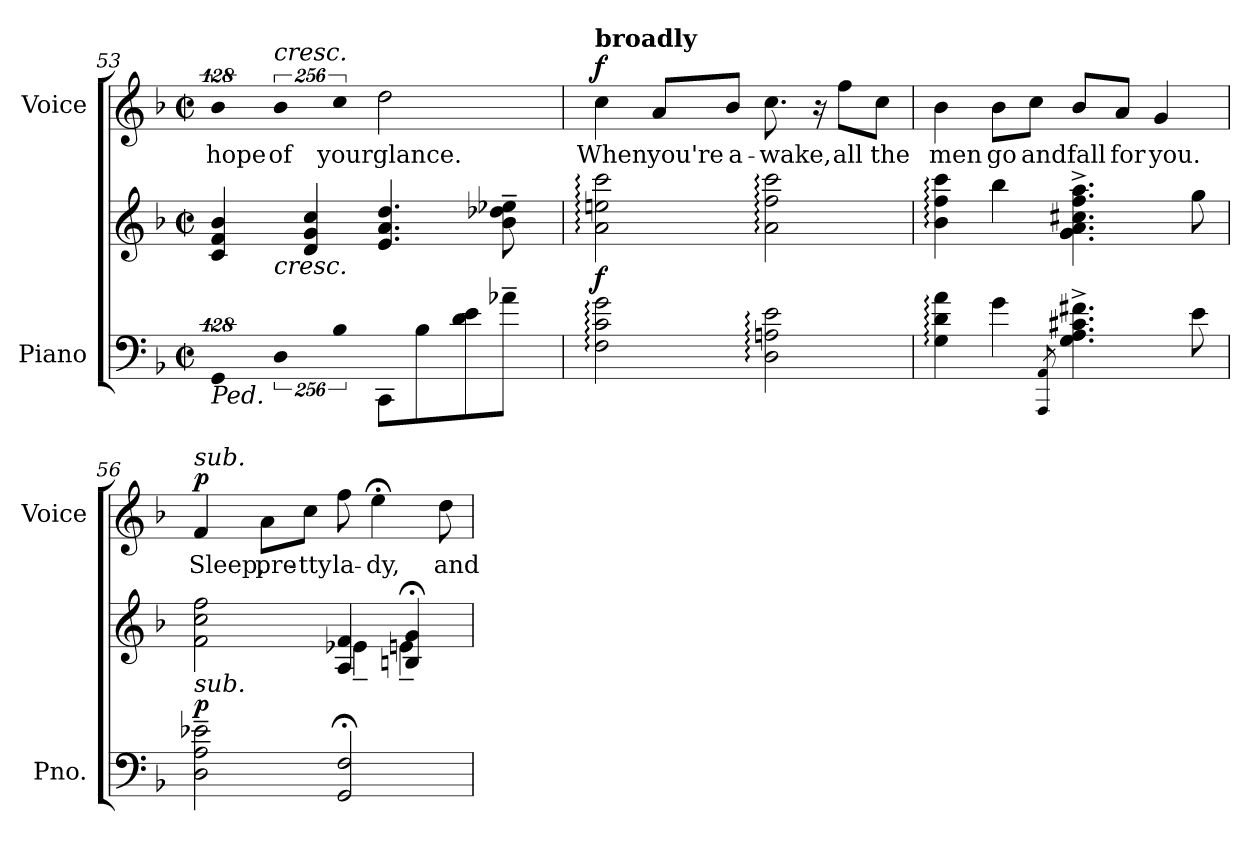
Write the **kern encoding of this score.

**kern	**kern	**dynam	**kern	**text	**dynam
*part2	*part2	*part2	*part1	*part1	*part1
*staff3	*staff2	*staff2/3	*staff1	*staff1	*staff1
*I"Piano	*	*	*I"Voice	*	*
*I'Pno.	*	*	*I'Voice	*	*
*clefF4	*clefG2	*	*clefG2	*	*
*k[b-]	*k[b-]	*	*k[b-]	*	*
*F:	*F:	*	*F:	*	*
*M2/2	*M2/2	*	*M2/2	*	*
*met(c|)	*met(c|)	*	*met(c|)	*	*
=53	=53	=53	=53	=53	=53
!LO:N:vis=4	!	!	!LO:N:vis=4	!	!
!LO:TX:b:i:t=Ped.	!	!	!	!	!
!	!	!	!	!LO:LY:b:color=#000000	!
*	*^	*	*	*	*
512%85GGi/	4ci/ 4fi 4b-i	8ryy	.	512%85b-i\	hope	.
.	.	32ryy	.	.	.	.
.	.	128ryy	.	.	.	.
.	.	512ryy	.	.	.	.
!LO:N:vis=4	!	!	!	!LO:N:vis=4	!	!
!	!	!	!	!LO:TX:a:i:t=cresc.	!	!
!	!	!LO:TX:b:i:t=cresc.	!	!	!	!
!	!	!	!	!	!LO:LY:b:color=#000000	!
1024%171Di\	.	2ryy	.	1024%171b-i\	of	.
.	4di/ 4gi 4cci	.	.	.	.	.
!LO:N:vis=4	!	!	!	!LO:N:vis=4	!	!
!	!	!	!	!	!LO:LY:b:color=#000000	!
1024%171B-i\	.	.	.	1024%171cci\	your	.
!	!	!	!	!	!LO:LY:b:color=#000000	!
8CCi\L	4.ei/ 4.ai 4.ddi	.	.	2ddi\	glance.	.
8B-i\	.	.	.	.	.	.
.	.	4ryy	.	.	.	.
8di\ 8ei	.	.	.	.	.	.
8a-X~i\J	8b-i\~ 8dd-Xi~ 8ee-Xi~	.	.	.	.	.
.	.	16ryy	.	.	.	.
.	.	64ryy	.	.	.	.
.	.	256.ryy	.	.	.	.
*	*v	*v	*	*	*	*
=54	=54	=54	=54	=54	=54
*	*^	*	*	*	*
!	!	!	!	!LO:TX:a:B:t=broadly	!	!
!	!	!	!	!	!LO:LY:b:color=#000000	!
*	*v	*v	*	*	*	*
2Fi\: 2ci: 2gi:	2ai\: 2eeni: 2ccci:	f	4cci\	When	f
!	!	!	!	!LO:LY:b:color=#000000	!
.	.	.	8ai/L	you're	.
!	!	!	!	!LO:LY:b:color=#000000	!
.	.	.	8b-i/J	a-	.
!	!	!	!	!LO:LY:b:color=#000000	!
2Di\: 2Ani: 2ei:	2ai\: 2ffi: 2ccci:	.	8.cci\	-wake,	.
.	.	.	16r	.	.
!	!	!	!	!LO:LY:b:color=#000000	!
.	.	.	8ffi\L	all	.
!	!	!	!	!LO:LY:b:color=#000000	!
.	.	.	8cci\J	the	.
!!LO:PB:g=z
=55	=55	=55	=55	=55	=55
!	!	!	!	!LO:LY:b:color=#000000	!
4Gi\: 4di: 4ai:	4b-i\: 4ffi: 4ccci:	.	4b-i\	men	.
!	!	!	!	!LO:LY:b:color=#000000	!
4gi\	4bb-i\	.	8b-i\L	go	.
!	!	!	!	!LO:LY:b:color=#000000	!
.	.	.	8cci\J	and	.
8qAAAi/ 8qAAi	.	.	.	.	.
!	!	!	!	!LO:LY:b:color=#000000	!
4.Gi\^ 4.Ai^ 4.c#Xi^ 4.f#Xi^	4.gi\^ 4.ai^ 4.cc#Xi^ 4.ffi^ 4.aai^	.	8b-i/L	fall	.
!	!	!	!	!LO:LY:b:color=#000000	!
.	.	.	8ai/J	for	.
!	!	!	!	!LO:LY:b:color=#000000	!
.	.	.	4gi/	you.	.
8ei\	8ggi\	.	.	.	.
=56	=56	=56	=56	=56	=56
*	*^	*	*	*	*
!	!	!	!	!LO:TX:a:i:t=sub.	!	!
!	!LO:TX:b:i:t=sub.	!	!	!	!	!
!	!	!	!	!	!LO:LY:b:color=#000000	!
2Di\~ 2Ai~ 2e-Xi~	2fi\ 2cci 2ffi	2ryy	p	4fi/	Sleep,	p
!	!	!	!	!	!LO:LY:b:color=#000000	!
.	.	.	.	8ai\L	pre-	.
!	!	!	!	!	!LO:LY:b:color=#000000	!
.	.	.	.	8cci\J	-tty	.
!	!	!	!	!	!LO:LY:b:color=#000000	!
2GGi/; 2Fi;	4Ai/ 4fi	4e-X~i\	.	8ffi\	la-	.
!	!	!	!	!	!LO:LY:b:color=#000000	!
.	.	.	.	4ee;i\	-dy,	.
.	4Bni/; 4gi;	4en~i\	.	.	.	.
!	!	!	!	!	!LO:LY:b:color=#000000	!
.	.	.	.	8ddi\	and	.
*	*v	*v	*	*	*	*
=	=	=	=	=	=
*-	*-	*-	*-	*-	*-
